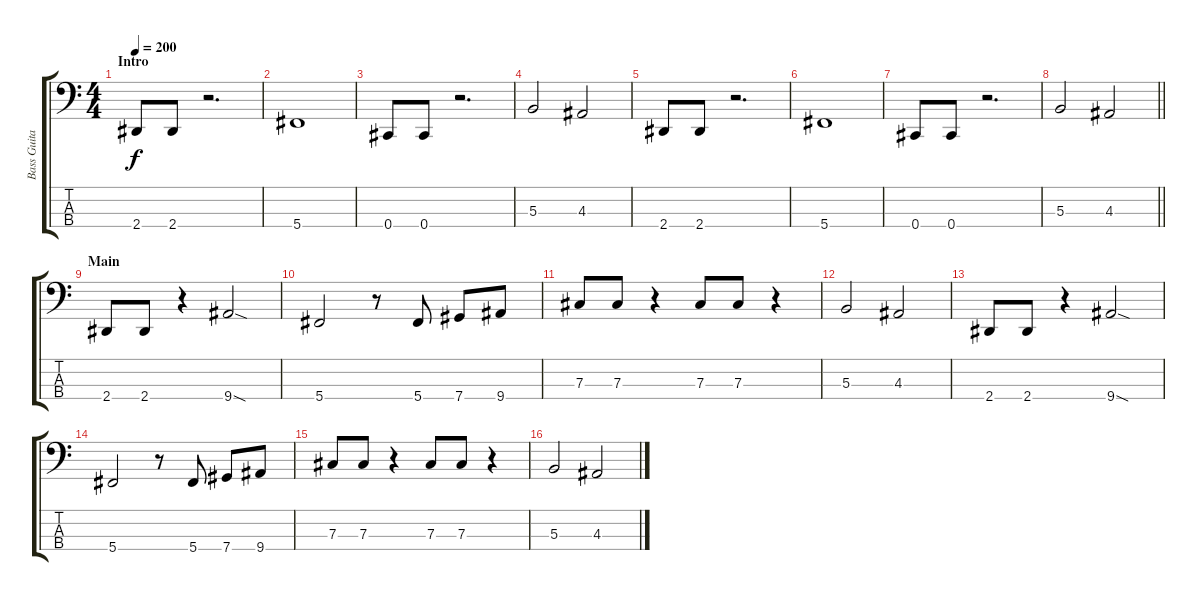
\track ("Bass Guitar" "Bass Guita") {instrument electricbassfinger}
\staff {score tabs}
\tuning (E2 B1 Gb1 Db1) {hide}
\ts (4 4)
\section ("" "Intro")
\tempo 200
\clef f4
\ks c
2.4.8{dy f instrument electricbassfinger} 2.4.8 r.2{d} |
5.4.1 |
0.4.8 0.4.8 r.2{d} |
5.3.2 4.3.2 |
2.4.8 2.4.8 r.2{d} |
5.4.1 |
0.4.8 0.4.8 r.2{d} |
\barLineRight lightlight
5.3.2 4.3.2 |
\section ("" "Main")
2.4.8 2.4.8 r.4 9.4{sod}.2 |
5.4.2 r.8 5.4.8 7.4.8 9.4.8 |
7.3.8 7.3.8 r.4 7.3.8 7.3.8 r.4 |
5.3.2 4.3.2 |
2.4.8 2.4.8 r.4 9.4{sod}.2 |
5.4.2 r.8 5.4.8 7.4.8 9.4.8 |
7.3.8 7.3.8 r.4 7.3.8 7.3.8 r.4 |
5.3.2 4.3.2
